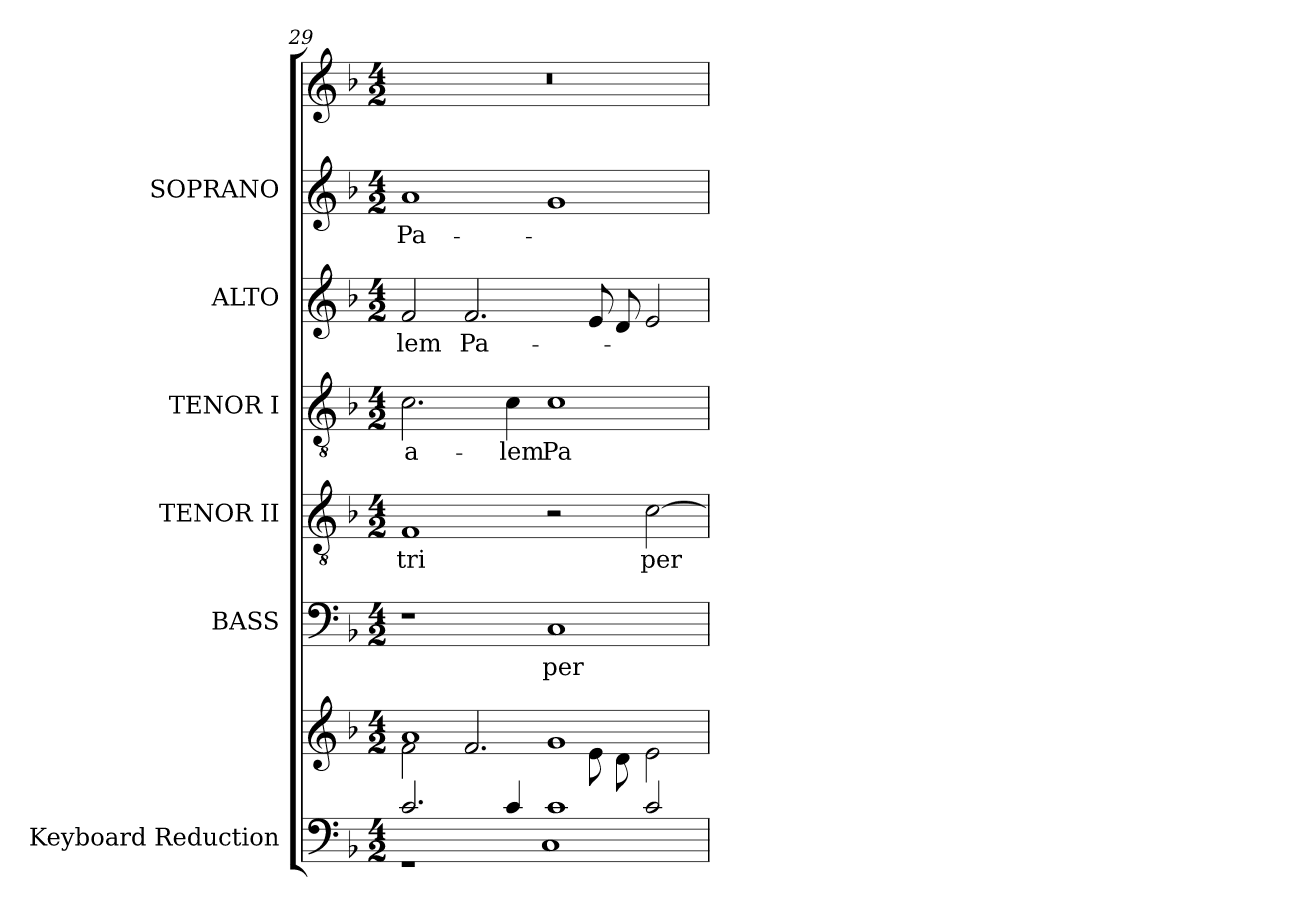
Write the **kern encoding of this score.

**kern	**kern	**kern	**text	**kern	**text	**kern	**text	**kern	**text	**kern	**text	**kern
*part7	*part7	*part6	*part6	*part5	*part5	*part4	*part4	*part3	*part3	*part2	*part2	*part1
*staff8	*staff7	*staff6	*staff6	*staff5	*staff5	*staff4	*staff4	*staff3	*staff3	*staff2	*staff2	*staff1
*I"Keyboard Reduction	*	*I"BASS	*	*I"TENOR II	*	*I"TENOR I	*	*I"ALTO	*	*I"SOPRANO	*	*
*I'Reduc.	*	*I'B.	*	*I'T. II	*	*I'T. I	*	*I'A.	*	*I'S.	*	*
!!LO:PB:g=z
*clefF4	*clefG2	*clefF4	*	*clefGv2	*	*clefGv2	*	*clefG2	*	*clefG2	*	*clefG2
*	*	*	*	*ITrd7c12	*	*ITrd7c12	*	*	*	*	*	*
*k[b-]	*k[b-]	*k[b-]	*	*k[b-]	*	*k[b-]	*	*k[b-]	*	*k[b-]	*	*k[b-]
*F:	*F:	*F:	*	*F:	*	*F:	*	*F:	*	*F:	*	*F:
*M4/2	*M4/2	*M4/2	*	*M4/2	*	*M4/2	*	*M4/2	*	*M4/2	*	*M4/2
=29	=29	=29	=29	=29	=29	=29	=29	=29	=29	=29	=29	=29
*^	*^	*	*	*	*	*	*	*	*	*	*	*
*	*^	*	*^	*	*	*	*	*	*	*	*	*	*	*
!	!	!	!	!	!	!	!	!	!LO:LY:b:color=#000000	!	!	!	!	!	!	!
!	!	!	!	!	!	!	!	!	!	!	!LO:LY:b:color=#000000	!	!	!	!	!
!	!	!	!	!	!	!	!	!	!	!	!	!	!LO:LY:b:color=#000000	!	!	!
!	!	!	!	!	!	!	!	!	!	!	!	!	!	!	!LO:LY:b:color=#000000	!LO:N:vis=1
1.ryy	2.ci/	1r	1ai	2fi\	1ryy	1r	.	1FFi	-tri	2.Ci\	-a-	2fi/	-lem	1ai	Pa-	0r
!	!	!	!	!	!	!	!	!	!	!	!	!	!LO:LY:b:color=#000000	!	!	!
.	.	.	.	2.fi/	.	.	.	.	.	.	.	2.fi/	Pa-	.	.	.
!	!	!	!	!	!	!	!	!	!	!	!LO:LY:b:color=#000000	!	!	!	!	!
.	4ci/	.	.	.	.	.	.	.	.	4Ci\	-lem	.	.	.	.	.
!	!	!	!	!	!	!	!LO:LY:b:color=#000000	!	!	!	!	!	!	!	!	!
!	!	!	!	!	!	!	!	!	!	!	!LO:LY:b:color=#000000	!	!	!	!	!
.	1ci	1Ci	1gi	.	2ryy	1Ci	per	2r	.	1Ci	Pa-	.	.	1gi	.	.
.	.	.	.	8ei\	.	.	.	.	.	.	.	8ei/	.	.	.	.
.	.	.	.	8di\	.	.	.	.	.	.	.	8di/	.	.	.	.
!	!	!	!	!	!	!	!	!	!LO:LY:b:color=#000000	!	!	!	!	!	!	!
2ci/	.	.	.	2ei\	2ryy	.	.	[2Ci\	per	.	.	2ei/	.	.	.	.
*v	*v	*v	*	*	*	*	*	*	*	*	*	*	*	*	*	*
*	*v	*v	*v	*	*	*	*	*	*	*	*	*	*	*
=	=	=	=	=	=	=	=	=	=	=	=	=
*-	*-	*-	*-	*-	*-	*-	*-	*-	*-	*-	*-	*-
